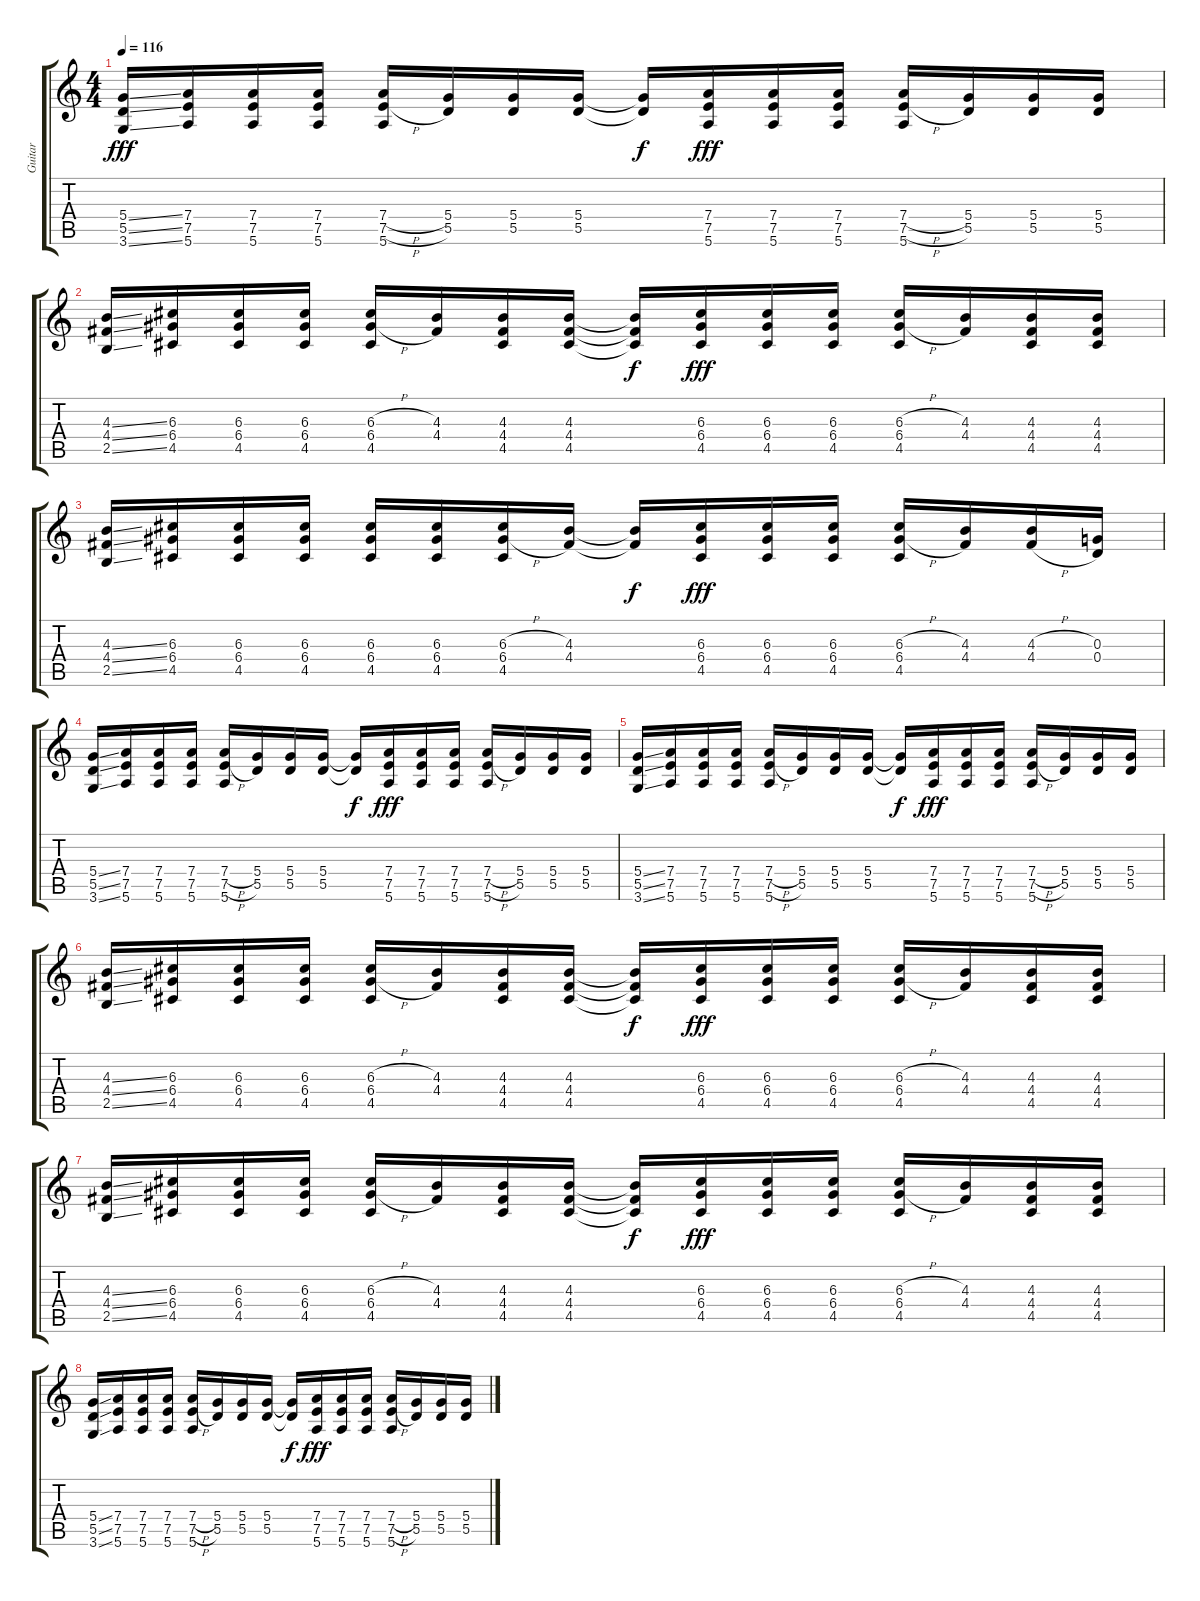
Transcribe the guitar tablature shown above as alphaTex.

\track ("Guitar" "Guitar") {instrument overdrivenguitar}
\staff {score tabs}
\tuning (E4 B3 G3 D3 A2 E2) {hide}
\ts (4 4)
\tempo 116
\clef g2
\ks c
(5.4{ss} 5.5{ss} 3.6{ss}).16{dy fff} (7.4 7.5 5.6).16 (7.4 7.5 5.6).16 (7.4 7.5 5.6).16 (7.4{h} 7.5{h} 5.6).16 (5.4 5.5).16 (5.4 5.5).16 (5.4 5.5).16 (5.4{t} 5.5{t}).16{dy f} (7.4 7.5 5.6).16{dy fff} (7.4 7.5 5.6).16 (7.4 7.5 5.6).16 (7.4{h} 7.5{h} 5.6).16 (5.4 5.5).16 (5.4 5.5).16 (5.4 5.5).16 |
(4.3{ss} 4.4{ss} 2.5{ss}).16 (6.3 6.4 4.5).16 (6.3 6.4 4.5).16 (6.3 6.4 4.5).16 (6.3{h} 6.4{h} 4.5).16 (4.3 4.4).16 (4.3 4.4 4.5).16 (4.3 4.4 4.5).16 (4.3{t} 4.4{t} 4.5{t}).16{dy f} (6.3 6.4 4.5).16{dy fff} (6.3 6.4 4.5).16 (6.3 6.4 4.5).16 (6.3{h} 6.4{h} 4.5).16 (4.3 4.4).16 (4.3 4.4 4.5).16 (4.3 4.4 4.5).16 |
(4.3{ss} 4.4{ss} 2.5{ss}).16 (6.3 6.4 4.5).16 (6.3 6.4 4.5).16 (6.3 6.4 4.5).16 (6.3 6.4 4.5).16 (6.3 6.4 4.5).16 (6.3{h} 6.4{h} 4.5).16 (4.3 4.4).16 (4.3{t} 4.4{t}).16{dy f} (6.3 6.4 4.5).16{dy fff} (6.3 6.4 4.5).16 (6.3 6.4 4.5).16 (6.3{h} 6.4{h} 4.5).16 (4.3 4.4).16 (4.3{h} 4.4{h}).16 (0.3 0.4).16 |
(5.4{ss} 5.5{ss} 3.6{ss}).16 (7.4 7.5 5.6).16 (7.4 7.5 5.6).16 (7.4 7.5 5.6).16 (7.4{h} 7.5{h} 5.6).16 (5.4 5.5).16 (5.4 5.5).16 (5.4 5.5).16 (5.4{t} 5.5{t}).16{dy f} (7.4 7.5 5.6).16{dy fff} (7.4 7.5 5.6).16 (7.4 7.5 5.6).16 (7.4{h} 7.5{h} 5.6).16 (5.4 5.5).16 (5.4 5.5).16 (5.4 5.5).16 |
(5.4{ss} 5.5{ss} 3.6{ss}).16 (7.4 7.5 5.6).16 (7.4 7.5 5.6).16 (7.4 7.5 5.6).16 (7.4{h} 7.5{h} 5.6).16 (5.4 5.5).16 (5.4 5.5).16 (5.4 5.5).16 (5.4{t} 5.5{t}).16{dy f} (7.4 7.5 5.6).16{dy fff} (7.4 7.5 5.6).16 (7.4 7.5 5.6).16 (7.4{h} 7.5{h} 5.6).16 (5.4 5.5).16 (5.4 5.5).16 (5.4 5.5).16 |
(4.3{ss} 4.4{ss} 2.5{ss}).16 (6.3 6.4 4.5).16 (6.3 6.4 4.5).16 (6.3 6.4 4.5).16 (6.3{h} 6.4{h} 4.5).16 (4.3 4.4).16 (4.3 4.4 4.5).16 (4.3 4.4 4.5).16 (4.3{t} 4.4{t} 4.5{t}).16{dy f} (6.3 6.4 4.5).16{dy fff} (6.3 6.4 4.5).16 (6.3 6.4 4.5).16 (6.3{h} 6.4{h} 4.5).16 (4.3 4.4).16 (4.3 4.4 4.5).16 (4.3 4.4 4.5).16 |
(4.3{ss} 4.4{ss} 2.5{ss}).16 (6.3 6.4 4.5).16 (6.3 6.4 4.5).16 (6.3 6.4 4.5).16 (6.3{h} 6.4{h} 4.5).16 (4.3 4.4).16 (4.3 4.4 4.5).16 (4.3 4.4 4.5).16 (4.3{t} 4.4{t} 4.5{t}).16{dy f} (6.3 6.4 4.5).16{dy fff} (6.3 6.4 4.5).16 (6.3 6.4 4.5).16 (6.3{h} 6.4{h} 4.5).16 (4.3 4.4).16 (4.3 4.4 4.5).16 (4.3 4.4 4.5).16 |
(5.4{ss} 5.5{ss} 3.6{ss}).16 (7.4 7.5 5.6).16 (7.4 7.5 5.6).16 (7.4 7.5 5.6).16 (7.4{h} 7.5{h} 5.6).16 (5.4 5.5).16 (5.4 5.5).16 (5.4 5.5).16 (5.4{t} 5.5{t}).16{dy f} (7.4 7.5 5.6).16{dy fff} (7.4 7.5 5.6).16 (7.4 7.5 5.6).16 (7.4{h} 7.5{h} 5.6).16 (5.4 5.5).16 (5.4 5.5).16 (5.4 5.5).16
